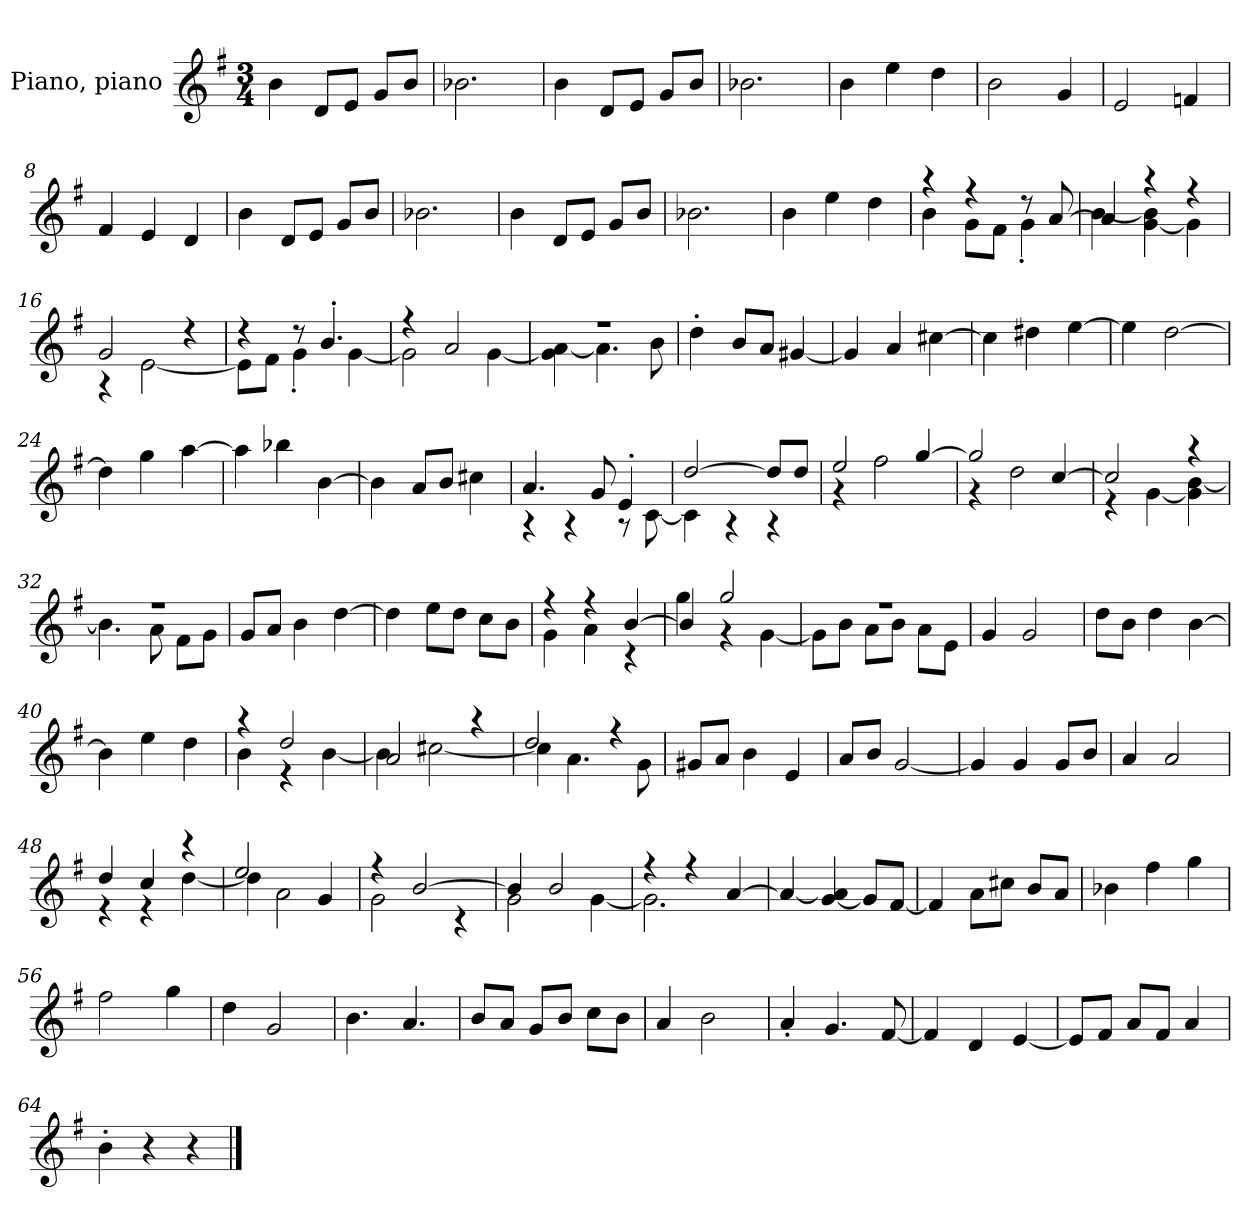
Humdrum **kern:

**kern
*part1
*staff1
*I"Piano, piano
*clefG2
*k[f#]
*M3/4
*MM123
=1
4b\
8d/L
8e/J
8g/L
8b/J
=2
2.b-X\
=3
4b\
8d/L
8e/J
8g/L
8b/J
=4
2.b-X\
=5
4b\
4ee\
4dd\
=6
2b\
4g/
=7
2e/
4fn/
=8
4f#/
4e/
4d/
=9
4b\
8d/L
8e/J
8g/L
8b/J
=10
2.b-X\
!!LO:LB:g=z
=11
4b\
8d/L
8e/J
8g/L
8b/J
=12
2.b-X\
=13
4b\
4ee\
4dd\
=14
*^
4r	4b\
4r	8g\L
.	8f#\J
8r	4g'\
[8a/	.
=15	=15
4a/]	[4b\
4r	[4g\ 4b\]
4r	4g\]
=16	=16
2g/	4r
.	[2e\
4r	.
=17	=17
4r	8e\L]
.	8f#\J
8r	4g'\
4.b'/	.
.	[4g\
=18	=18
4r	2g\]
2a/	.
.	[4g\
=19	=19
2.r	4g\] [4a\
.	4.a\]
.	8b\
*v	*v
!!LO:LB:g=z
=20
4dd'\
8b/L
8a/J
[4g#X/
=21
4g#/]
4a/
[4cc#X\
=22
4cc#\]
4dd#X\
[4ee\
=23
4ee\]
[2dd\
=24
4dd\]
4gg\
[4aa\
=25
4aa\]
4bb-X\
[4b\
=26
4b\]
8a/L
8b/J
4cc#X\
=27
*^
4.a/	4r
.	4r
8g/	.
4e'/	8r
.	[8c\
=28	=28
[2dd/	4c\]
.	4r
8dd/L]	4r
8dd/J	.
!!LO:LB:g=z	!!
=29	=29
2ee/	4r
.	2ff#\
[4gg/	.
=30	=30
2gg/]	4r
.	2dd\
[4cc/	.
=31	=31
2cc/]	4r
.	[4g\
4r	4g\] [4b\
=32	=32
2.r	4.b\]
.	8a\
.	8f#\L
.	8g\J
*v	*v
=33
8g/L
8a/J
4b\
[4dd\
=34
4dd\]
8ee\L
8dd\J
8cc\L
8b\J
=35
*^
4r	4g\
4r	4a\
[4b/	4r
=36	=36
4b/]	4gg\
2gg/	4r
.	[4g\
=37	=37
2.r	8g\L]
.	8b\J
.	8a\L
.	8b\J
.	8a\L
.	8e\J
*v	*v
!!LO:LB:g=z
=38
4g/
2g/
=39
8dd\L
8b\J
4dd\
[4b\
=40
4b\]
4ee\
4dd\
=41
*^
4r	4b\
2dd/	4r
.	[4b\
=42	=42
2a/	4b\]
.	[2cc#X\
4r	.
=43	=43
2dd/	4cc#\]
.	4.a\
4r	.
.	8g\
*v	*v
=44
8g#X/L
8a/J
4b\
4e/
=45
8a/L
8b/J
[2g/
=46
4g/]
4g/
8g/L
8b/J
=47
4a/
2a/
!!LO:LB:g=z
=48
*^
4dd/	4r
4cc/	4r
4r	[4dd\
=49	=49
2ee/	4dd\]
.	2a\
4g/	.
=50	=50
4r	2g\
[2b/	.
.	4r
=51	=51
4b/]	2g\
2b/	.
.	[4g\
=52	=52
4r	2.g\]
4r	.
[4a/	.
*v	*v
=53
4a/_
[4g/ 4a/]
8g/L]
[8f#/J
=54
4f#/]
8a\L
8cc#X\J
8b/L
8a/J
=55
4b-X\
4ff#\
4gg\
=56
2ff#\
4gg\
=57
4dd\
2g/
!!LO:LB:g=z
=58
4.b\
4.a/
=59
8b/L
8a/J
8g/L
8b/J
8cc\L
8b\J
=60
4a/
2b\
=61
4a'/
4.g/
[8f#/
=62
4f#/]
4d/
[4e/
=63
8e/L]
8f#/J
8a/L
8f#/J
4a/
=64
4b'\
4r
4r
==
*-
